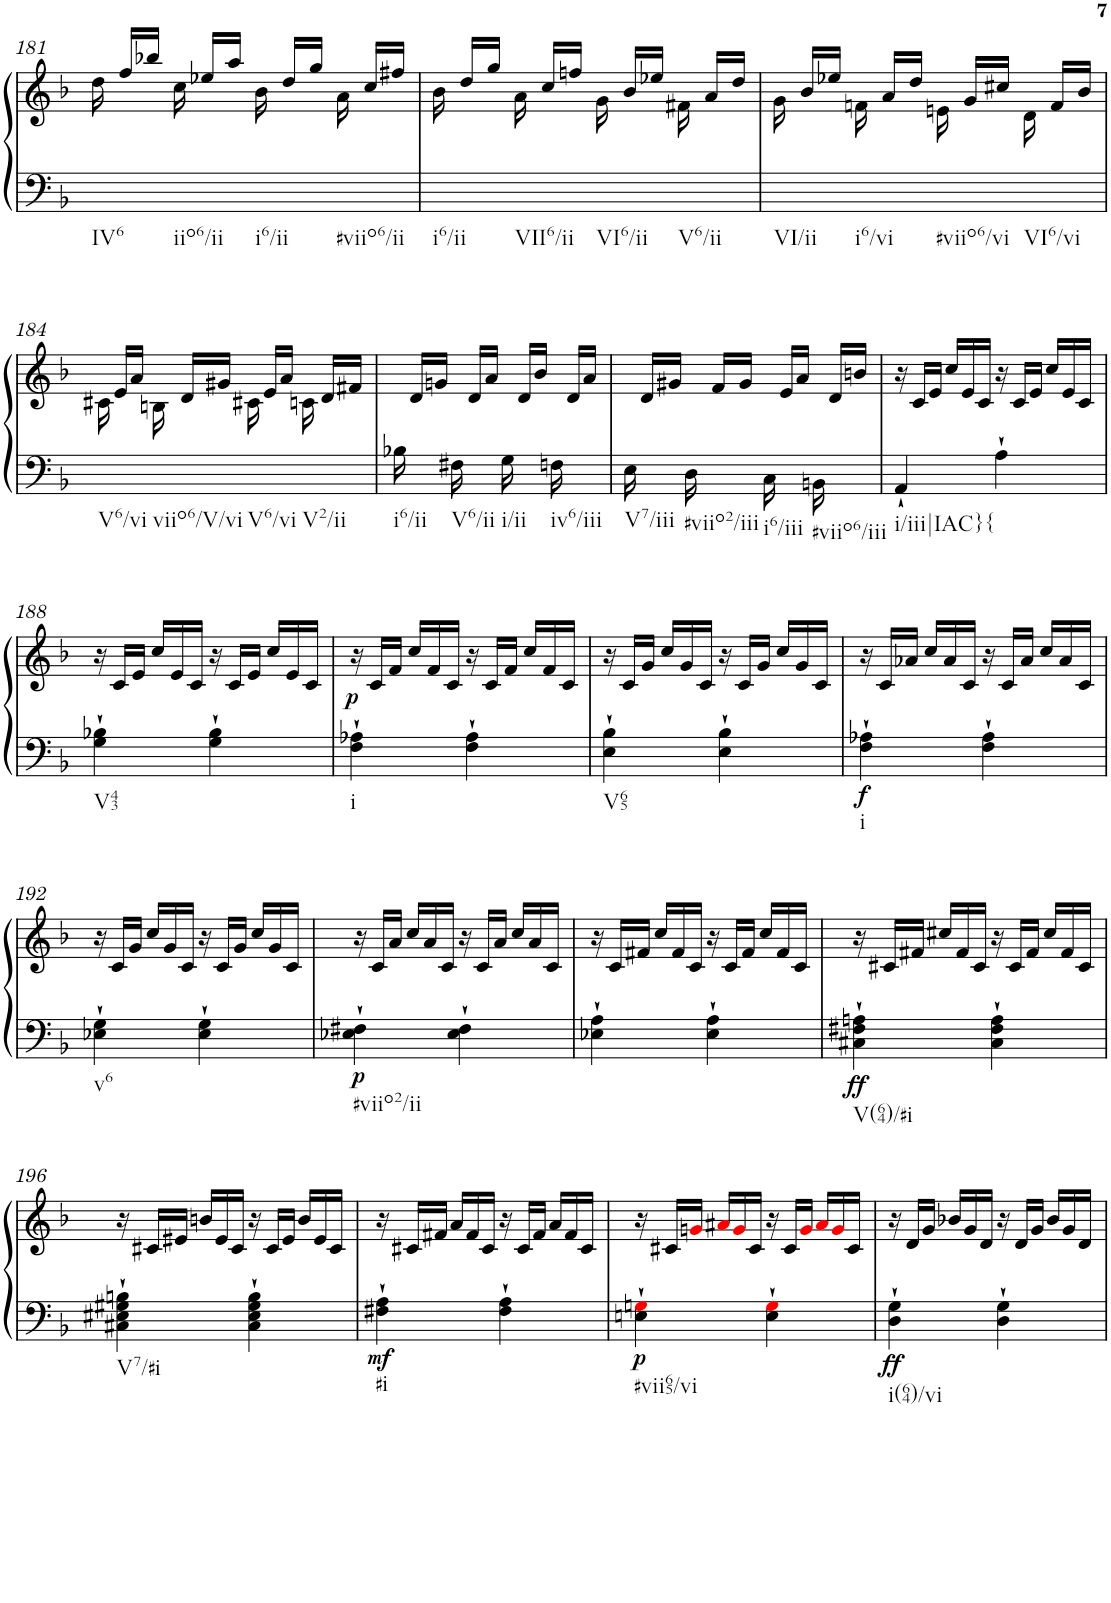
**kern	**kern	**dynam
*part1	*part1	*part1
*staff2	*staff1	*staff1/2
*I"Harpsichord	*	*
*I'Hch.	*	*
!!LO:PB:g=z
*clefF4	*clefG2	*
*k[b-]	*k[b-]	*
*F:	*F:	*
*M2/4	*M2/4	*
*	*Xtuplet	*
=181	=181	=181
!LO:TX:b:t=IV6	!	!
!LO:TX:b:t=iio6/ii	!	!
!LO:TX:b:t=i6/ii	!	!
!LO:TX:b:t=#viio6/ii	!	!
2ryy	24dd\	.
.	24ff/LL	.
.	24bb-X/JJ	.
.	24cc\	.
.	24ee-X/LL	.
.	24aa/JJ	.
.	24b-\	.
.	24dd/LL	.
.	24gg/JJ	.
.	24a\	.
.	24cc/LL	.
.	24ff#X/JJ	.
=182	=182	=182
!LO:TX:b:t=i6/ii	!	!
!LO:TX:b:t=VII6/ii	!	!
!LO:TX:b:t=VI6/ii	!	!
!LO:TX:b:t=V6/ii	!	!
2ryy	24b-\	.
.	24dd/LL	.
.	24gg/JJ	.
.	24a\	.
.	24cc/LL	.
.	24ffn/JJ	.
.	24g\	.
.	24b-/LL	.
.	24ee-X/JJ	.
.	24f#X\	.
.	24a/LL	.
.	24dd/JJ	.
=183	=183	=183
!LO:TX:b:t=VI/ii	!	!
!LO:TX:b:t=i6/vi	!	!
!LO:TX:b:t=#viio6/vi	!	!
!LO:TX:b:t=VI6/vi	!	!
2ryy	24g\	.
.	24b-/LL	.
.	24ee-X/JJ	.
.	24fn\	.
.	24a/LL	.
.	24dd/JJ	.
.	24en\	.
.	24g/LL	.
.	24cc#X/JJ	.
.	24d\	.
.	24f/LL	.
.	24b-/JJ	.
!!LO:LB:g=z
=184	=184	=184
!LO:TX:b:t=V6/vi	!	!
!LO:TX:b:t=viio6/V/vi	!	!
!LO:TX:b:t=V6/vi	!	!
!LO:TX:b:t=V2/ii	!	!
2ryy	24c#X\	.
.	24e/LL	.
.	24a/JJ	.
.	24Bn\	.
.	24d/LL	.
.	24g#X/JJ	.
.	24c#X\	.
.	24e/LL	.
.	24a/JJ	.
.	24cn\	.
.	24d/LL	.
.	24f#X/JJ	.
=185	=185	=185
*Xtuplet	*	*
*^	*	*
!LO:TX:b:t=i6/ii	!	!	!
!LO:TX:b:t=V6/ii	!	!	!
!LO:TX:b:t=i/ii	!	!	!
!LO:TX:b:t=iv6/iii	!	!	!
24B-X\LL	2ryy	24ryy	.
12ryy	.	24d/LL	.
.	.	24gn/JJ	.
24F#X\J	.	24ryy	.
12ryy	.	24d/LL	.
.	.	24a/JJ	.
24G\JL	.	24ryy	.
12ryy	.	24d/LL	.
.	.	24b-/JJ	.
24Fn\JJ	.	24ryy	.
12ryy	.	24d/LL	.
.	.	24a/JJ	.
=186	=186	=186	=186
!LO:TX:b:t=V7/iii	!	!	!
!LO:TX:b:t=#viio2/iii	!	!	!
!LO:TX:b:t=i6/iii	!	!	!
!LO:TX:b:t=#viio6/iii	!	!	!
24E\LL	2ryy	24ryy	.
12ryy	.	24d/LL	.
.	.	24g#X/JJ	.
24D\J	.	24ryy	.
12ryy	.	24f/LL	.
.	.	24g#/JJ	.
24C\JL	.	24ryy	.
12ryy	.	24e/LL	.
.	.	24a/JJ	.
24BBn\JJ	.	24ryy	.
12ryy	.	24d/LL	.
.	.	24bn/JJ	.
*v	*v	*	*
=187	=187	=187
!LO:TX:b:t=i/iii|IAC}{	!	!
4AA`/	24r	.
.	24c/LL	.
.	24e/JJ	.
.	24cc/LL	.
.	24e/	.
.	24c/JJ	.
4A`\	24r	.
.	24c/LL	.
.	24e/JJ	.
.	24cc/LL	.
.	24e/	.
.	24c/JJ	.
!!LO:LB:g=z
=188	=188	=188
!LO:TX:b:t=V43	!	!
4G\` 4B-X\`	24r	.
.	24c/LL	.
.	24e/JJ	.
.	24cc/LL	.
.	24e/	.
.	24c/JJ	.
4G\` 4B-\`	24r	.
.	24c/LL	.
.	24e/JJ	.
.	24cc/LL	.
.	24e/	.
.	24c/JJ	.
=189	=189	=189
!LO:TX:b:t=i	!	!
!	!	!LO:DY:a=2
4F\` 4A-X\`	24r	p
.	24c/LL	.
.	24f/JJ	.
.	24cc/LL	.
.	24f/	.
.	24c/JJ	.
4F\` 4A-\`	24r	.
.	24c/LL	.
.	24f/JJ	.
.	24cc/LL	.
.	24f/	.
.	24c/JJ	.
=190	=190	=190
!LO:TX:b:t=V65	!	!
4E\` 4B-\`	24r	.
.	24c/LL	.
.	24g/JJ	.
.	24cc/LL	.
.	24g/	.
.	24c/JJ	.
4E\` 4B-\`	24r	.
.	24c/LL	.
.	24g/JJ	.
.	24cc/LL	.
.	24g/	.
.	24c/JJ	.
=191	=191	=191
!LO:TX:b:t=i	!	!
!	!	!LO:DY:b=2
4F\` 4A-X\`	24r	f
.	24c/LL	.
.	24a-X/JJ	.
.	24cc/LL	.
.	24a-/	.
.	24c/JJ	.
4F\` 4A-\`	24r	.
.	24c/LL	.
.	24a-/JJ	.
.	24cc/LL	.
.	24a-/	.
.	24c/JJ	.
!!LO:LB:g=z
=192	=192	=192
!LO:TX:b:t=v6	!	!
4E-X\` 4G\`	24r	.
.	24c/LL	.
.	24g/JJ	.
.	24cc/LL	.
.	24g/	.
.	24c/JJ	.
4E-\` 4G\`	24r	.
.	24c/LL	.
.	24g/JJ	.
.	24cc/LL	.
.	24g/	.
.	24c/JJ	.
=193	=193	=193
!LO:TX:b:t=#viio2/ii	!	!
!	!	!LO:DY:b=2
4E-X\` 4F#X\`	24r	p
.	24c/LL	.
.	24a/JJ	.
.	24cc/LL	.
.	24a/	.
.	24c/JJ	.
4E-\` 4F#\`	24r	.
.	24c/LL	.
.	24a/JJ	.
.	24cc/LL	.
.	24a/	.
.	24c/JJ	.
=194	=194	=194
4E-X\` 4A\`	24r	.
.	24c/LL	.
.	24f#X/JJ	.
.	24cc/LL	.
.	24f#/	.
.	24c/JJ	.
4E-\` 4A\`	24r	.
.	24c/LL	.
.	24f#/JJ	.
.	24cc/LL	.
.	24f#/	.
.	24c/JJ	.
=195	=195	=195
!LO:TX:b:t=V(64)/#i	!	!
!	!	!LO:DY:b=2
4C#X\` 4F#X\` 4An\`	24r	ff
.	24c#X/LL	.
.	24f#X/JJ	.
.	24cc#X/LL	.
.	24f#/	.
.	24c#/JJ	.
4C#\` 4F#\` 4A\`	24r	.
.	24c#/LL	.
.	24f#/JJ	.
.	24cc#/LL	.
.	24f#/	.
.	24c#/JJ	.
!!LO:LB:g=z
=196	=196	=196
!LO:TX:b:t=V7/#i	!	!
4C#X\` 4E#X\` 4G#X\` 4Bn\`	24r	.
.	24c#X/LL	.
.	24e#X/JJ	.
.	24bn/LL	.
.	24e#/	.
.	24c#/JJ	.
4C#\` 4E#\` 4G#\` 4B\`	24r	.
.	24c#/LL	.
.	24e#/JJ	.
.	24b/LL	.
.	24e#/	.
.	24c#/JJ	.
=197	=197	=197
!LO:TX:b:t=#i	!	!
!	!	!LO:DY:b=2
4F#X\` 4A\`	24r	mf
.	24c#X/LL	.
.	24f#X/JJ	.
.	24a/LL	.
.	24f#/	.
.	24c#/JJ	.
4F#\` 4A\`	24r	.
.	24c#/LL	.
.	24f#/JJ	.
.	24a/LL	.
.	24f#/	.
.	24c#/JJ	.
=198	=198	=198
!LO:TX:b:t=#vii65/vi	!	!
!	!	!LO:DY:b=2
4En\` 4Gni\`	24r	p
.	24c#X/LL	.
.	24gni/JJ	.
.	24a#Xi/LL	.
.	24gi/	.
.	24c#/JJ	.
4E\` 4Gi\`	24r	.
.	24c#/LL	.
.	24gi/JJ	.
.	24a#i/LL	.
.	24gi/	.
.	24c#/JJ	.
=199	=199	=199
!LO:TX:b:t=i(64)/vi	!	!
!	!	!LO:DY:b=2
4D\` 4G\`	24r	ff
.	24d/LL	.
.	24g/JJ	.
.	24b-X/LL	.
.	24g/	.
.	24d/JJ	.
4D\` 4G\`	24r	.
.	24d/LL	.
.	24g/JJ	.
.	24b-/LL	.
.	24g/	.
.	24d/JJ	.
=	=	=
*-	*-	*-
